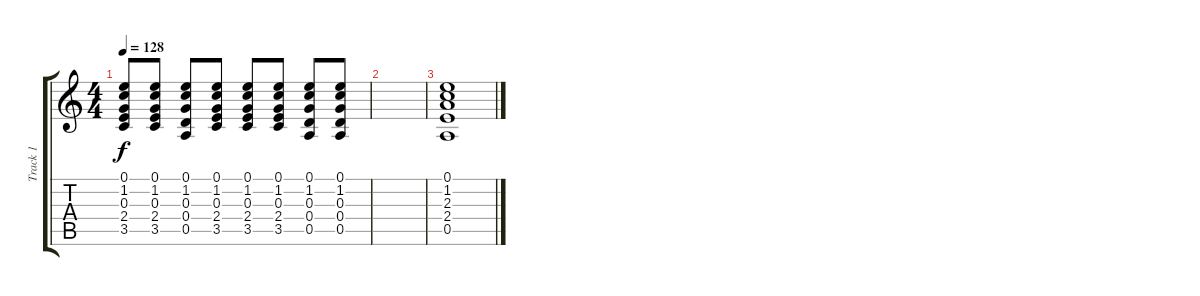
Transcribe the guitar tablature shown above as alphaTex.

\track ("Track 1" "Track 1") {instrument electricguitarclean}
\staff {score tabs}
\tuning (E4 B3 G3 D3 A2 E2) {hide}
\ts (4 4)
\tempo 128
\clef g2
\ks c
(0.1 1.2 0.3 2.4 3.5).8{dy f} (0.1 1.2 0.3 2.4 3.5).8 (0.1 1.2 0.3 0.4 0.5).8 (0.1 1.2 0.3 2.4 3.5).8 (0.1 1.2 0.3 2.4 3.5).8 (0.1 1.2 0.3 2.4 3.5).8 (0.1 1.2 0.3 0.4 0.5).8 (0.1 1.2 0.3 0.4 0.5).8 |
|
(0.1 1.2 2.3 2.4 0.5).1
